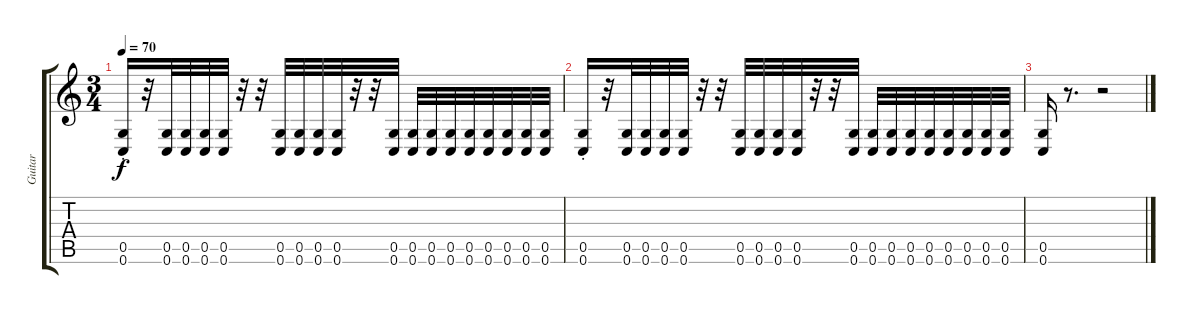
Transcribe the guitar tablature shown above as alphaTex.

\track ("Guitar" "Guitar") {instrument distortionguitar}
\staff {score tabs}
\tuning (D4 A3 F3 C3 G2 C2) {hide}
\ts (3 4)
\tempo 70
\clef g2
\ks c
(0.5{st} 0.6{st}).16{dy f} r.32 (0.5 0.6).32 (0.5 0.6).32 (0.5 0.6).32 (0.5 0.6).32 r.32 r.32 (0.5 0.6).32 (0.5 0.6).32 (0.5 0.6).32 (0.5 0.6).32 r.32 r.32 (0.5 0.6).32 (0.5 0.6).32 (0.5 0.6).32 (0.5 0.6).32 (0.5 0.6).32 (0.5 0.6).32 (0.5 0.6).32 (0.5 0.6).32 (0.5 0.6).32 |
(0.5{st} 0.6{st}).16 r.32 (0.5 0.6).32 (0.5 0.6).32 (0.5 0.6).32 (0.5 0.6).32 r.32 r.32 (0.5 0.6).32 (0.5 0.6).32 (0.5 0.6).32 (0.5 0.6).32 r.32 r.32 (0.5 0.6).32 (0.5 0.6).32 (0.5 0.6).32 (0.5 0.6).32 (0.5 0.6).32 (0.5 0.6).32 (0.5 0.6).32 (0.5 0.6).32 (0.5 0.6).32 |
(0.5 0.6).16 r.8{d} r.2
